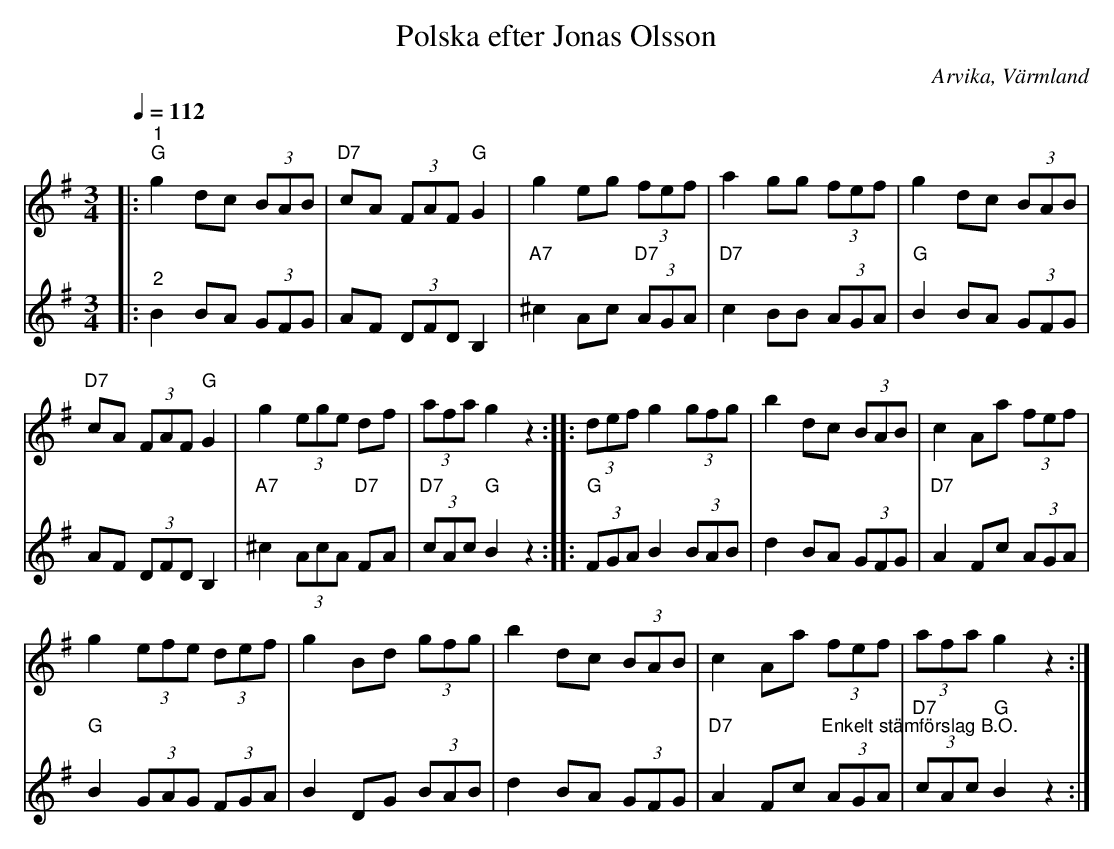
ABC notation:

X:1
T:Polska efter Jonas Olsson
O:Arvika, Värmland
L:1/8
Q:1/4=112
M:3/4
K:G
V:1
|:"^1""G" g2 dc (3BAB |"D7" cA (3FAF"G" G2 | g2 eg (3fef | a2 gg (3fef | g2 dc (3BAB |
"D7" cA (3FAF"G" G2 | g2 (3ege df | (3afa g2 z2 :: (3def g2 (3gfg | b2 dc (3BAB | c2 Aa (3fef |
g2 (3efe (3def | g2 Bd (3gfg | b2 dc (3BAB | c2 Aa (3fef | (3afa g2 z2 :|
V:2
|:"^2" B2 BA (3GFG | AF (3DFD B,2 |"A7" ^c2 Ac"D7" (3AGA |"D7" c2 BB (3AGA |"G" B2 BA (3GFG |
AF (3DFD B,2 |"A7" ^c2 (3AcA"D7" FA |"D7" (3cAc"G" B2 z2 ::"G" (3FGA B2 (3BAB | d2 BA (3GFG |
"D7" A2 Fc (3AGA |"G" B2 (3GAG (3FGA | B2 DG (3BAB | d2 BA (3GFG |
"D7" A2 Fc"^Enkelt stämförslag B.O." (3AGA |"D7" (3cAc"G" B2 z2 :|
